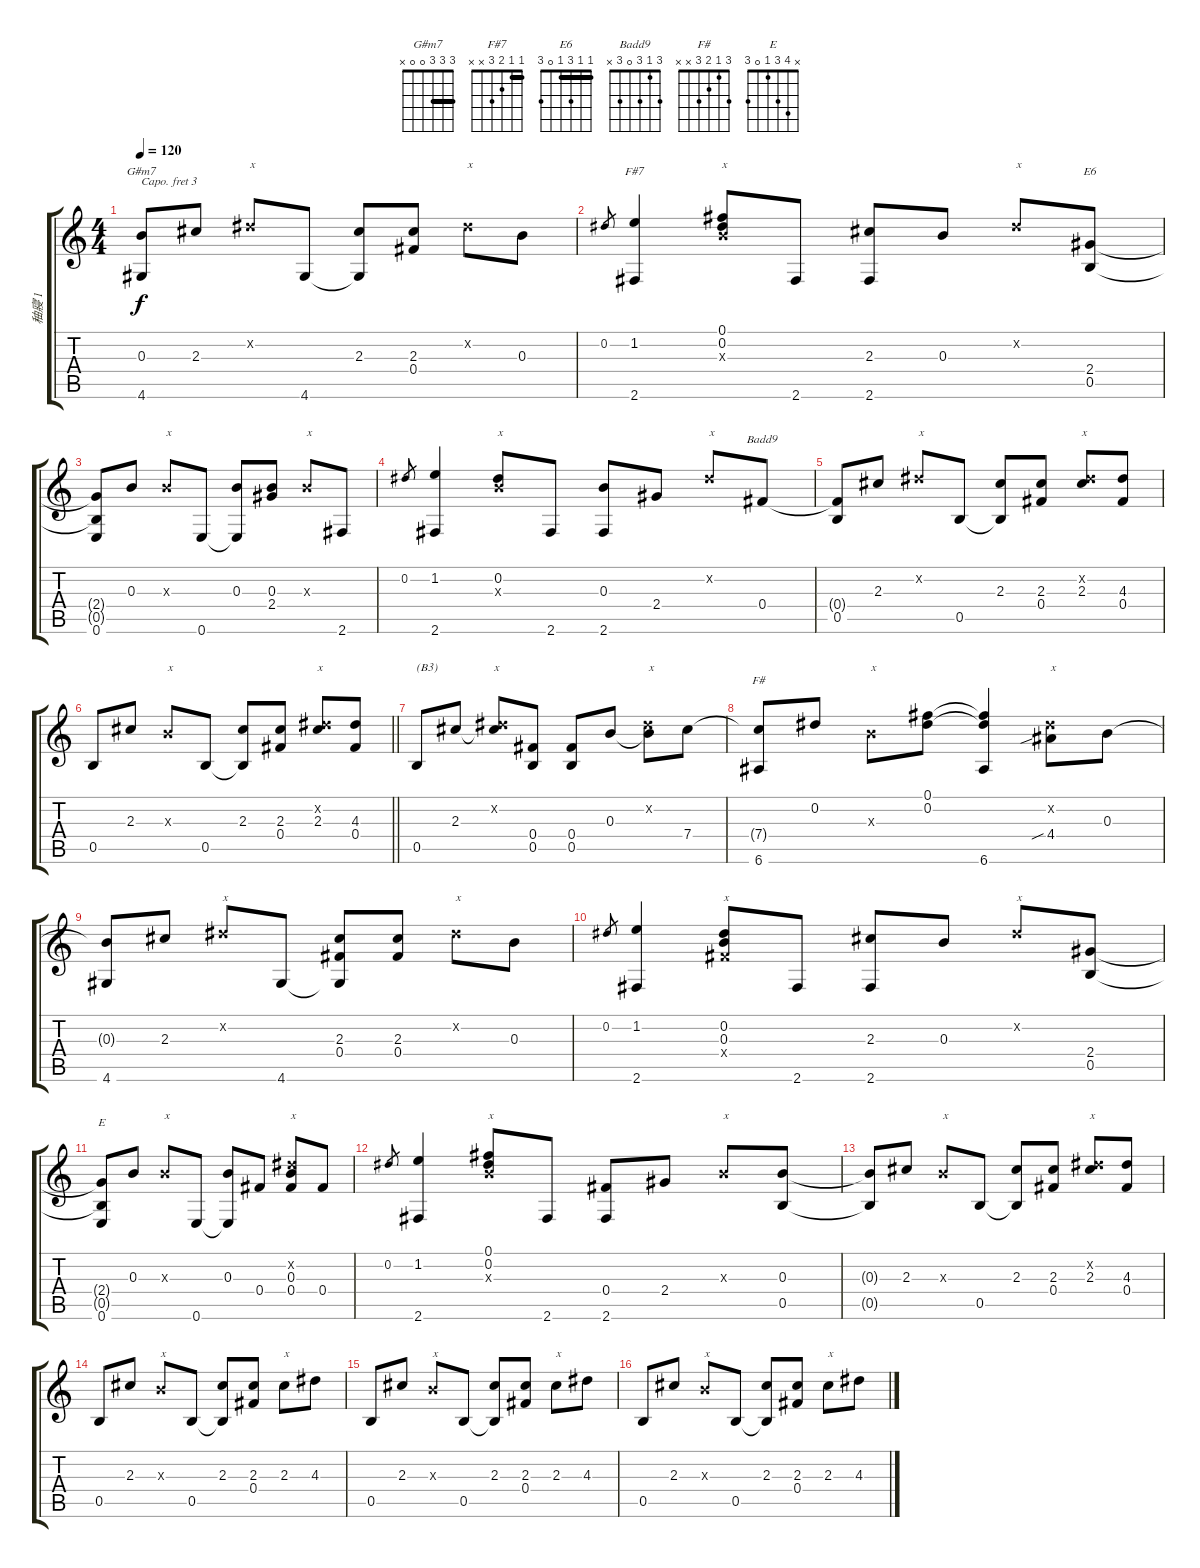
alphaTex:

\track ("秞寢 1" "秞寢 1") {instrument acousticguitarnylon}
\staff {score tabs}
\capo 3
\tuning (Eb4 C4 Ab3 Eb3 Ab2 Db2) {hide}
\chord ("G#m7" 3 3 3 0 0 x) {barre 3}
\chord ("F#7" 1 1 2 3 x x) {barre 1}
\chord ("E6" 1 1 3 1 0 3) {barre 1}
\chord ("Badd9" 3 1 3 0 3 x)
\chord ("F#" 3 1 2 3 x x)
\chord ("E" x 4 3 1 0 3)
\ts (4 4)
\tempo 120
\clef g2
\ks c
(0.3{t} 4.6).8{ch "G#m7" dy f} 2.3.8 0.2{x}.8{txt "x"} 4.6.8 (2.3 4.6{t}).8 (2.3 0.4).8 0.2{x}.8{txt "x"} 0.3.8 |
0.2.8{gr} (1.2 2.6).4{ch "F#7"} (0.1 0.2 0.3{x}).8{txt "x"} 2.6.8 (2.3 2.6).8 0.3.8 0.2{x}.8{txt "x"} (2.4 0.5).8{ch "E6"} |
(2.4{t} 0.5{t} 0.6).8 0.3.8 0.3{x}.8{txt "x"} 0.6.8 (0.3 0.6{t}).8 (0.3 2.4).8 0.3{x}.8{txt "x"} 2.6.8 |
0.2.8{gr} (1.2 2.6).4 (0.2 0.3{x}).8{txt "x"} 2.6.8 (0.3 2.6).8 2.4.8 0.2{x}.8{txt "x"} 0.4.8{ch "Badd9"} |
(0.4{t} 0.5).8 2.3.8 0.2{x}.8{txt "x"} 0.5.8 (2.3 0.5{t}).8 (2.3 0.4).8 (0.2{x} 2.3).8{txt "x"} (4.3 0.4).8 |
\barLineRight lightlight
0.5.8 2.3.8 0.3{x}.8{txt "x"} 0.5.8 (2.3 0.5{t}).8 (2.3 0.4).8 (0.2{x} 2.3).8{txt "x"} (4.3 0.4).8 |
0.5.8{txt "(B3)"} 2.3.8 (0.2{x} 2.3{t}).8{txt "x"} (0.4 0.5).8 (0.4 0.5).8 0.3.8 (0.2{x} 0.3{t}).8{txt "x"} 7.4.8 |
(7.4{t} 6.6).8{ch "F#"} 0.2.8 0.3{x}.8{txt "x"} (0.1 0.2).8 (0.1{t} 0.2{t} 6.6).4 (0.2{x} 4.4{sib}).8{txt "x"} 0.3.8 |
(0.3{t} 4.6).8 2.3.8 0.2{x}.8{txt "x"} 4.6.8 (2.3 0.4 4.6{t}).8 (2.3 0.4).8 0.2{x}.8{txt "x"} 0.3.8 |
0.2.8{gr} (1.2 2.6).4 (0.2 0.3 0.4{x}).8{txt "x"} 2.6.8 (2.3 2.6).8 0.3.8 0.2{x}.8{txt "x"} (2.4 0.5).8 |
(2.4{t} 0.5{t} 0.6).8{ch "E"} 0.3.8 0.3{x}.8{txt "x"} 0.6.8 (0.3 0.6{t}).8 0.4.8 (0.2{x} 0.3 0.4).8{txt "x"} 0.4.8 |
0.2.8{gr} (1.2 2.6).4 (0.1 0.2 0.3{x}).8{txt "x"} 2.6.8 (0.4 2.6).8 2.4.8 0.3{x}.8{txt "x"} (0.3 0.5).8 |
(0.3{t} 0.5{t}).8 2.3.8 0.3{x}.8{txt "x"} 0.5.8 (2.3 0.5{t}).8 (2.3 0.4).8 (0.2{x} 2.3).8{txt "x"} (4.3 0.4).8 |
0.5.8 2.3.8 0.3{x}.8{txt "x"} 0.5.8 (2.3 0.5{t}).8 (2.3 0.4).8 2.3.8{txt "x"} 4.3.8 |
0.5.8 2.3.8 0.3{x}.8{txt "x"} 0.5.8 (2.3 0.5{t}).8 (2.3 0.4).8 2.3.8{txt "x"} 4.3.8 |
0.5.8 2.3.8 0.3{x}.8{txt "x"} 0.5.8 (2.3 0.5{t}).8 (2.3 0.4).8 2.3.8{txt "x"} 4.3.8
